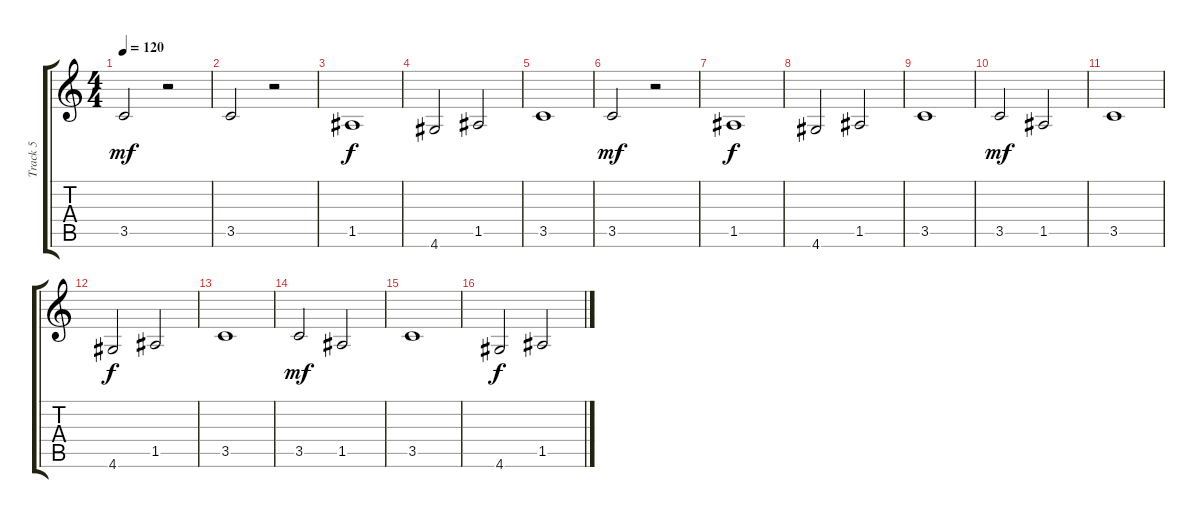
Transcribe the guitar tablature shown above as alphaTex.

\track ("Track 5" "Track 5") {instrument acousticbass}
\staff {score tabs}
\tuning (E4 B3 G3 D3 A2 E2) {hide}
\ts (4 4)
\tempo 120
\clef g2
\ks c
3.5.2{dy mf} r.2 |
3.5.2 r.2 |
1.5.1{dy f} |
4.6.2 1.5.2 |
3.5.1 |
3.5.2{dy mf} r.2 |
1.5.1{dy f} |
4.6.2 1.5.2 |
3.5.1 |
3.5.2{dy mf} 1.5.2 |
3.5.1 |
4.6.2{dy f} 1.5.2 |
3.5.1 |
3.5.2{dy mf} 1.5.2 |
3.5.1 |
4.6.2{dy f} 1.5.2
